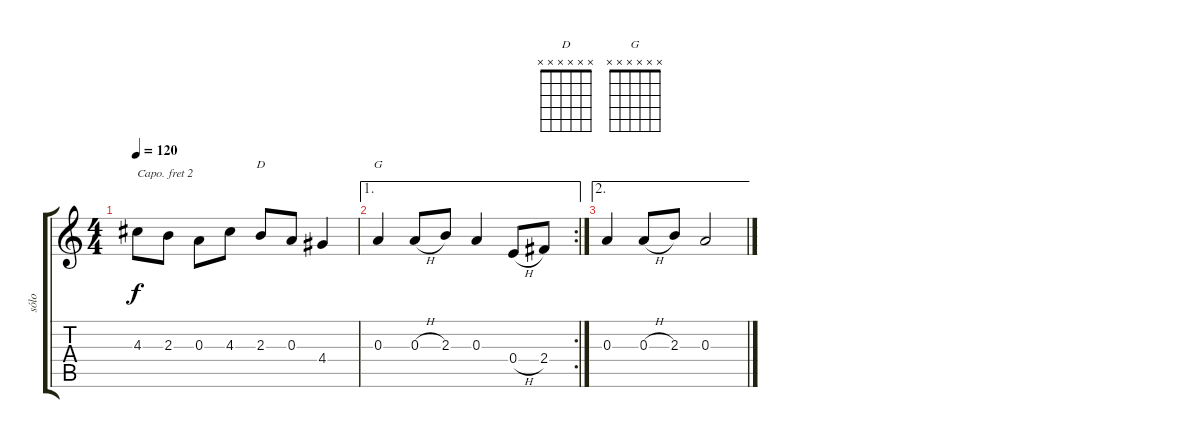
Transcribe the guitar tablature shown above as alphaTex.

\track ("sólo" "sólo") {instrument acousticguitarsteel}
\staff {score tabs}
\capo 2
\tuning (E4 B3 G3 D3 A2 E2) {hide}
\chord ("D" x x x x x x)
\chord ("G" x x x x x x)
\ts (4 4)
\tempo 120
\clef g2
\ks c
4.3.8{dy f} 2.3.8 0.3.8 4.3.8 2.3.8{ch "D"} 0.3.8 4.4.4 |
\ae 1
\rc 2
0.3.4{ch "G"} 0.3{h}.8 2.3.8 0.3.4 0.4{h}.8 2.4.8 |
\ae 2
0.3.4 0.3{h}.8 2.3.8 0.3.2
